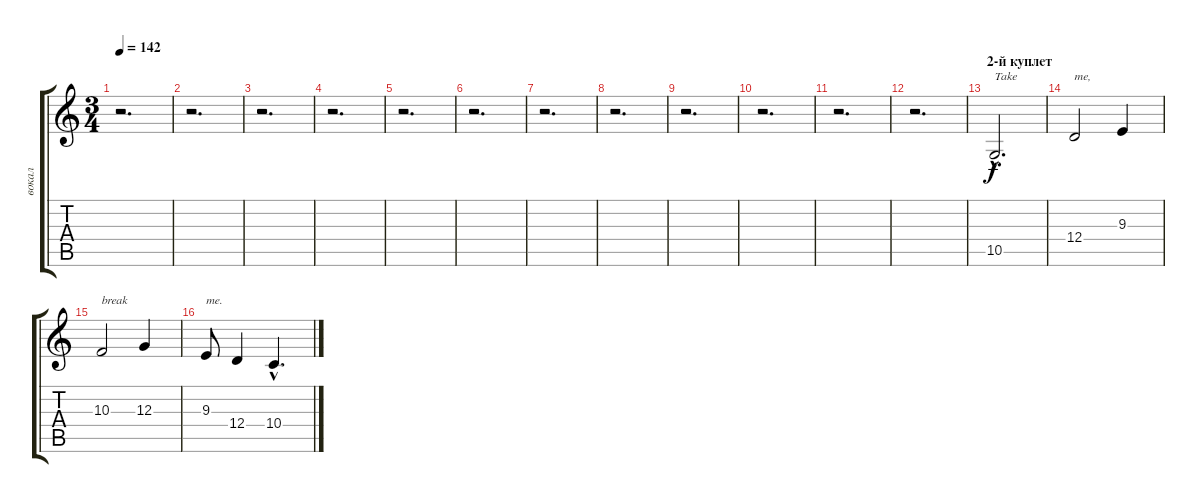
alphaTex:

\track ("вокал" "вокал") {instrument lead2sawtooth}
\staff {score tabs}
\tuning (E4 B3 G3 D3 A2 E2) {hide}
\ts (3 4)
\tempo 142
\clef g2
\ks c
r.2{d dy f} |
r.2{d} |
r.2{d} |
r.2{d} |
r.2{d} |
r.2{d} |
r.2{d} |
r.2{d} |
r.2{d} |
r.2{d} |
r.2{d} |
r.2{d} |
\section ("" "2-й куплет")
10.5{hac}.2{d txt "Take"} |
12.4.2{txt "me,"} 9.3.4 |
10.3.2{txt "break"} 12.3.4 |
9.3.8{txt "me."} 12.4.4 10.4{hac}.4{d}
